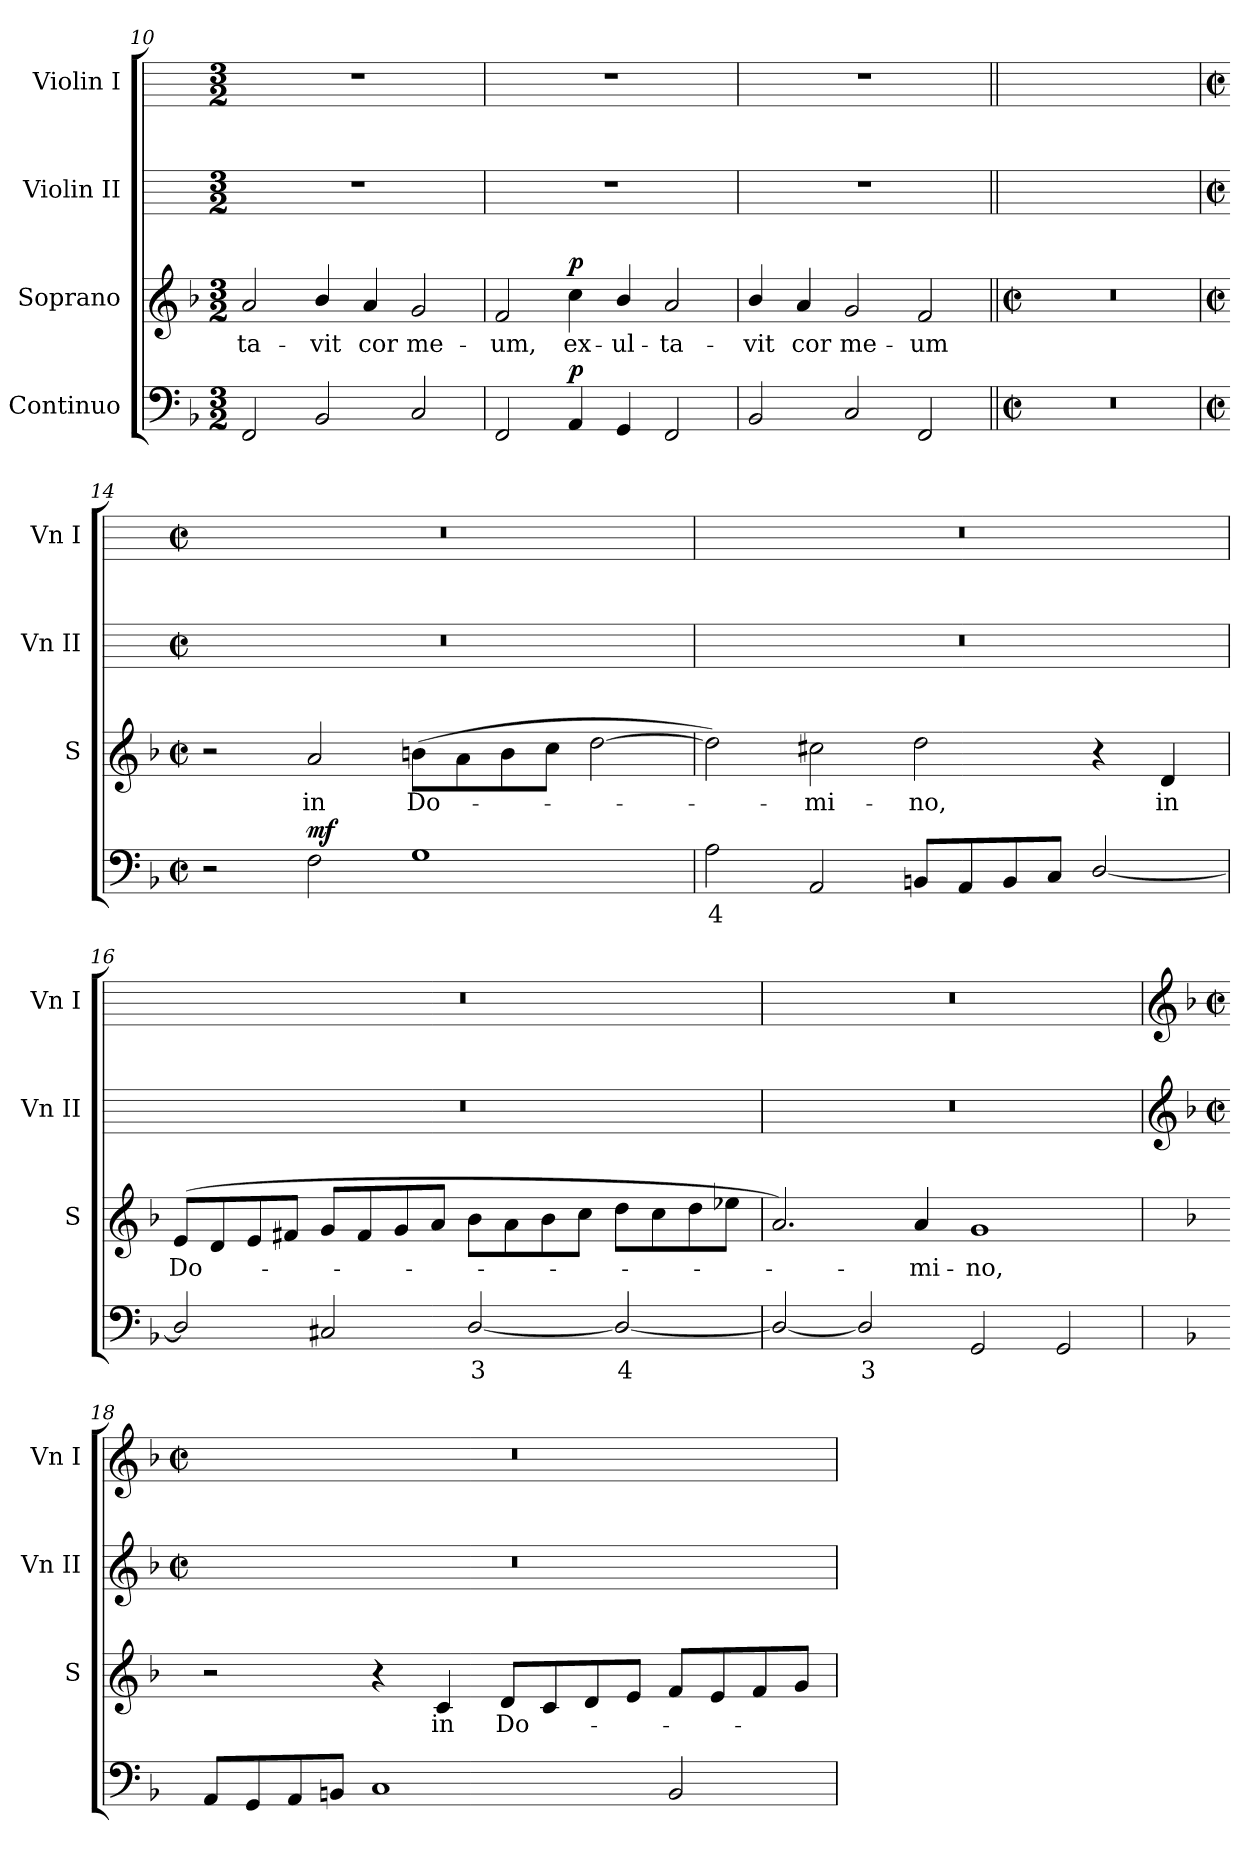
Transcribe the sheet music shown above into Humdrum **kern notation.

**kern	**text	**dynam	**kern	**text	**dynam	**kern	**kern
*part4	*part4	*part4	*part3	*part3	*part3	*part2	*part1
*staff4	*staff4	*staff4	*staff3	*staff3	*staff3	*staff2	*staff1
*I"Continuo	*	*	*I"Soprano	*	*	*I"Violin II	*I"Violin I
*	*	*	*I'S	*	*	*I'Vn II	*I'Vn I
*clefF4	*	*	*clefG2	*	*	*	*
*k[b-]	*	*	*k[b-]	*	*	*	*
*F:	*	*	*F:	*	*	*	*
*M3/2	*	*	*M3/2	*	*	*M3/2	*M3/2
=10	=10	=10	=10	=10	=10	=10	=10
!	!	!	!	!LO:LY:b	!	!	!
2FF	.	.	2a	-ta-	.	1.r	1.r
!	!	!	!	!LO:LY:b	!	!	!
2BB-	.	.	4b-/	-vit	.	.	.
!	!	!	!	!LO:LY:b	!	!	!
.	.	.	4a	cor	.	.	.
!	!	!	!	!LO:LY:b	!	!	!
2C	.	.	2g	me-	.	.	.
=11	=11	=11	=11	=11	=11	=11	=11
!	!	!	!	!LO:LY:b	!	!	!
2FF	.	.	2f	-um,	.	1.r	1.r
!	!	!LO:DY:b	!	!LO:LY:b	!LO:DY:b	!	!
4AA	.	p	4cc	ex-	p	.	.
!	!	!	!	!LO:LY:b	!	!	!
4GG	.	.	4b-/	-ul-	.	.	.
!	!	!	!	!LO:LY:b	!	!	!
2FF	.	.	2a	-ta-	.	.	.
=12	=12	=12	=12	=12	=12	=12	=12
!	!	!	!	!LO:LY:b	!	!	!
2BB-	.	.	4b-/	-vit	.	1.r	1.r
!	!	!	!	!LO:LY:b	!	!	!
.	.	.	4a	cor	.	.	.
!	!	!	!	!LO:LY:b	!	!	!
2C	.	.	2g	me-	.	.	.
!	!	!	!	!LO:LY:b	!	!	!
2FF	.	.	2f	-um	.	.	.
=13||	=13||	=13||	=13||	=13||	=13||	=13||	=13||
*M4/2	*	*	*M4/2	*	*	*	*
*met(c|)	*	*	*met(c|)	*	*	*	*
0r	.	.	0r	.	.	0ryy	0ryy
!!LO:LB:g=z
=14	=14	=14	=14	=14	=14	=14	=14
*M4/2	*	*	*M4/2	*	*	*M4/2	*M4/2
*met(c|)	*	*	*met(c|)	*	*	*met(c|)	*met(c|)
2r	.	.	2r	.	.	0r	0r
!	!	!LO:DY:b	!	!LO:LY:b	!	!	!
2F	.	mf	2a	in	.	.	.
!	!	!	!	!LO:LY:b	!	!	!
1G	.	.	(>8bnL	Do-	.	.	.
.	.	.	8a	.	.	.	.
.	.	.	8b	.	.	.	.
.	.	.	8ccJ	.	.	.	.
.	.	.	[2dd	.	.	.	.
=15	=15	=15	=15	=15	=15	=15	=15
!	!LO:LY:b	!	!	!	!	!	!
2A	4	.	2dd])	.	.	0r	0r
!	!	!	!	!LO:LY:b	!	!	!
2AA	.	.	2cc#X	mi-	.	.	.
!	!	!	!	!LO:LY:b	!	!	!
8BBnL	.	.	2dd	-no,	.	.	.
8AA	.	.	.	.	.	.	.
8BB	.	.	.	.	.	.	.
8CJ	.	.	.	.	.	.	.
[2D/	.	.	4r	.	.	.	.
!	!	!	!	!LO:LY:b	!	!	!
.	.	.	4d	in	.	.	.
=16	=16	=16	=16	=16	=16	=16	=16
!	!	!	!	!LO:LY:b	!	!	!
2D/]	.	.	(<8eL	Do-	.	0r	0r
.	.	.	8d	.	.	.	.
.	.	.	8e	.	.	.	.
.	.	.	8f#XJ	.	.	.	.
2C#X	.	.	8gL	.	.	.	.
.	.	.	8f#	.	.	.	.
.	.	.	8g	.	.	.	.
.	.	.	8aJ	.	.	.	.
!	!LO:LY:b	!	!	!	!	!	!
[2D/	3	.	8b-L	.	.	.	.
.	.	.	8a	.	.	.	.
.	.	.	8b-	.	.	.	.
.	.	.	8ccJ	.	.	.	.
!	!LO:LY:b	!	!	!	!	!	!
2D/_	4	.	8ddL	.	.	.	.
.	.	.	8cc	.	.	.	.
.	.	.	8dd	.	.	.	.
.	.	.	8ee-XJ	.	.	.	.
=17	=17	=17	=17	=17	=17	=17	=17
2D/_	.	.	2.a)	.	.	0r	0r
!	!LO:LY:b	!	!	!	!	!	!
2D/]	3	.	.	.	.	.	.
!	!	!	!	!LO:LY:b	!	!	!
.	.	.	4a	mi-	.	.	.
!	!	!	!	!LO:LY:b	!	!	!
2GG	.	.	1g	-no,	.	.	.
2GG	.	.	.	.	.	.	.
!!LO:LB:g=z
=18	=18	=18	=18	=18	=18	=18	=18
*	*	*	*	*	*	*clefG2	*clefG2
*	*	*	*	*	*	*k[b-]	*k[b-]
*	*	*	*	*	*	*F:	*F:
*	*	*	*	*	*	*M4/2	*M4/2
*	*	*	*	*	*	*met(c|)	*met(c|)
8AAL	.	.	2r	.	.	0r	0r
8GG	.	.	.	.	.	.	.
8AA	.	.	.	.	.	.	.
8BBnJ	.	.	.	.	.	.	.
1C	.	.	4r	.	.	.	.
!	!	!	!	!LO:LY:b	!	!	!
.	.	.	4c	in	.	.	.
!	!	!	!	!LO:LY:b	!	!	!
.	.	.	8dL	Do-	.	.	.
.	.	.	8c	.	.	.	.
.	.	.	8d	.	.	.	.
.	.	.	8eJ	.	.	.	.
2BB	.	.	8fL	.	.	.	.
.	.	.	8e	.	.	.	.
.	.	.	8f	.	.	.	.
.	.	.	8gJ	.	.	.	.
=	=	=	=	=	=	=	=
*-	*-	*-	*-	*-	*-	*-	*-
